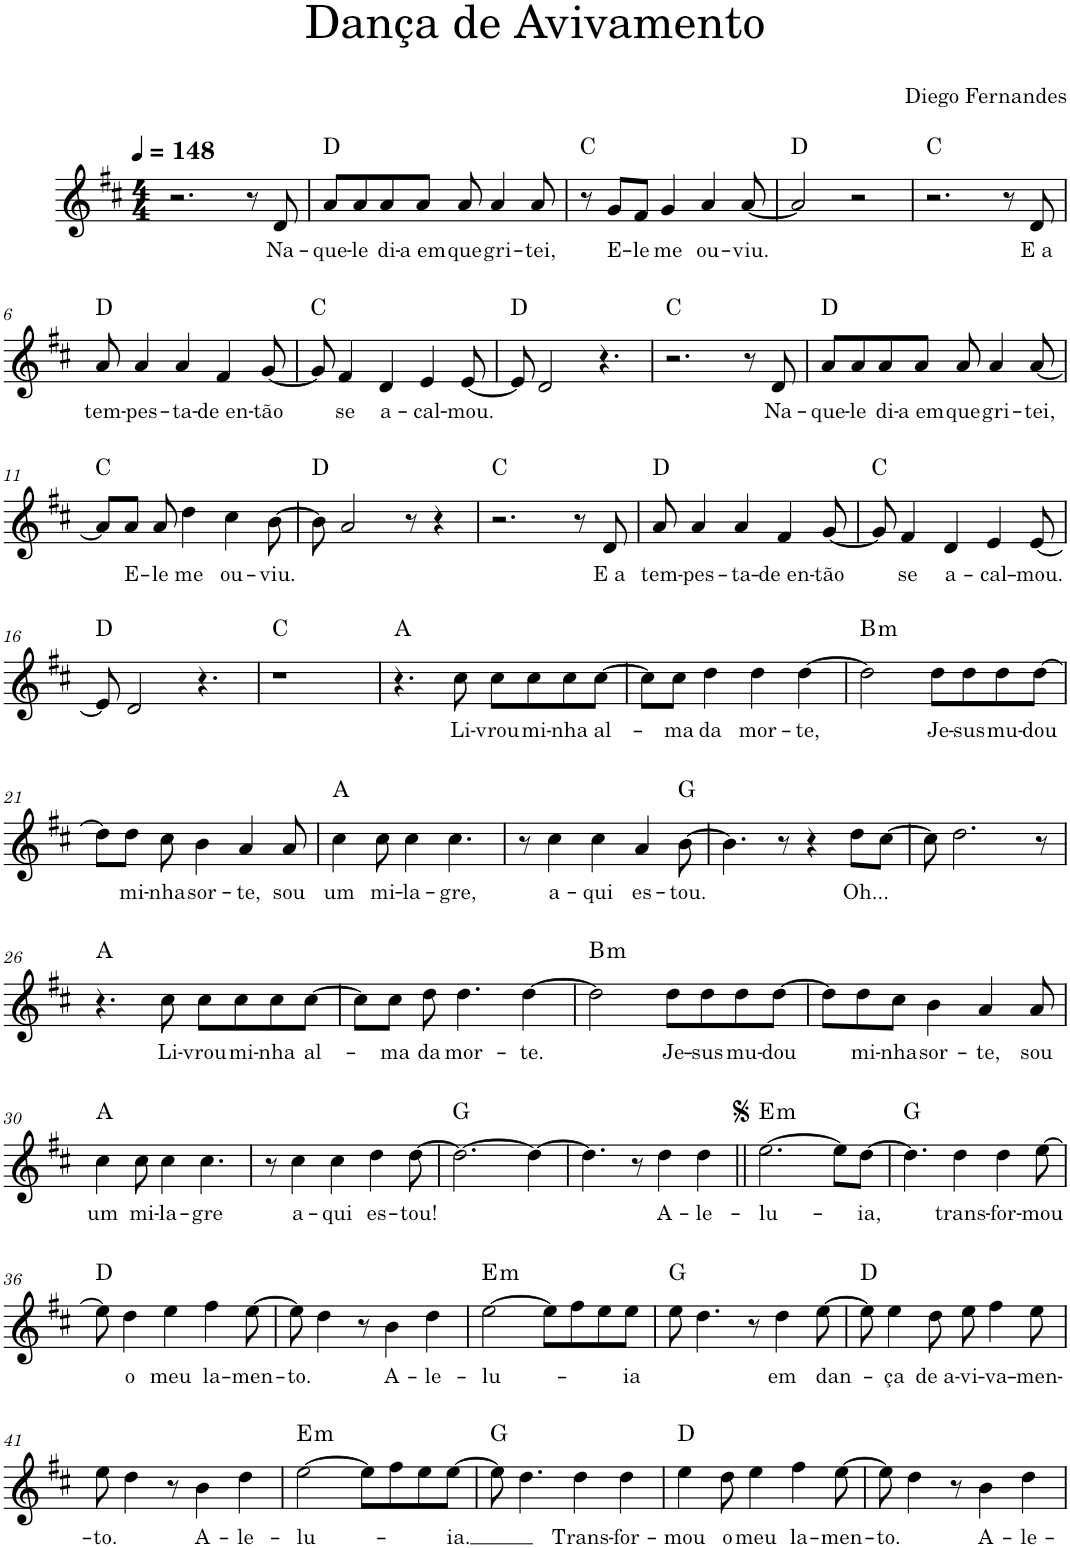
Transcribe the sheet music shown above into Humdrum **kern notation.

**kern	**text	**harte
*part1	*part1	*part1
*staff1	*staff1	*
*I"Voz	*	*
*I'Vo.	*	*
*clefG2	*	*
*k[f#c#]	*	*
*M4/4	*	*
*MM148	*	*
=1	=1	=1
2.r	.	.
8r	.	.
!	!LO:LY:b	!
8d/	Na-	.
=2	=2	=2
!	!LO:LY:b	!
8a/L	-que-	D:maj
!	!LO:LY:b	!
8a/	-le	.
!	!LO:LY:b	!
8a/	di-	.
!	!LO:LY:b	!
8a/J	-a em	.
!	!LO:LY:b	!
8a/	que	.
!	!LO:LY:b	!
4a/	gri-	.
!	!LO:LY:b	!
8a/	-tei,	.
=3	=3	=3
8r	.	C:maj
!	!LO:LY:b	!
8g/L	E-	.
!	!LO:LY:b	!
8f#/J	-le	.
!	!LO:LY:b	!
4g/	me	.
!	!LO:LY:b	!
4a/	ou-	.
!	!LO:LY:b	!
[8a/	-viu.	.
=4	=4	=4
2a/]	.	D:maj
2r	.	.
=5	=5	=5
2.r	.	C:maj
8r	.	.
!	!LO:LY:b	!
8d/	E a	.
!!LO:LB:g=z
=6	=6	=6
!	!LO:LY:b	!
8a/	tem-	D:maj
!	!LO:LY:b	!
4a/	-pes-	.
!	!LO:LY:b	!
4a/	-ta-	.
!	!LO:LY:b	!
4f#/	-de en-	.
!	!LO:LY:b	!
[8g/	-tão	.
=7	=7	=7
8g/]	.	C:maj
!	!LO:LY:b	!
4f#/	se	.
!	!LO:LY:b	!
4d/	a-	.
!	!LO:LY:b	!
4e/	-cal-	.
!	!LO:LY:b	!
[8e/	-mou.	.
=8	=8	=8
8e/]	.	D:maj
2d/	.	.
4.r	.	.
=9	=9	=9
2.r	.	C:maj
8r	.	.
!	!LO:LY:b	!
8d/	Na-	.
=10	=10	=10
!	!LO:LY:b	!
8a/L	-que-	D:maj
!	!LO:LY:b	!
8a/	-le	.
!	!LO:LY:b	!
8a/	di-	.
!	!LO:LY:b	!
8a/J	-a em	.
!	!LO:LY:b	!
8a/	que	.
!	!LO:LY:b	!
4a/	gri-	.
!	!LO:LY:b	!
[8a/	-tei,	.
!!LO:LB:g=z
=11	=11	=11
8a/L]	.	C:maj
!	!LO:LY:b	!
8a/J	E-	.
!	!LO:LY:b	!
8a/	-le	.
!	!LO:LY:b	!
4dd\	me	.
!	!LO:LY:b	!
4cc#\	ou-	.
!	!LO:LY:b	!
[8b\	-viu.	.
=12	=12	=12
8b\]	.	D:maj
2a/	.	.
8r	.	.
4r	.	.
=13	=13	=13
2.r	.	C:maj
8r	.	.
!	!LO:LY:b	!
8d/	E a	.
=14	=14	=14
!	!LO:LY:b	!
8a/	tem-	D:maj
!	!LO:LY:b	!
4a/	-pes-	.
!	!LO:LY:b	!
4a/	-ta-	.
!	!LO:LY:b	!
4f#/	-de en-	.
!	!LO:LY:b	!
[8g/	-tão	.
=15	=15	=15
8g/]	.	C:maj
!	!LO:LY:b	!
4f#/	se	.
!	!LO:LY:b	!
4d/	a-	.
!	!LO:LY:b	!
4e/	-cal-	.
!	!LO:LY:b	!
[8e/	-mou.	.
!!LO:LB:g=z
=16	=16	=16
8e/]	.	D:maj
2d/	.	.
4.r	.	.
=17	=17	=17
1r	.	C:maj
=18	=18	=18
4.r	.	A:maj
!	!LO:LY:b	!
8cc#\	Li-	.
!	!LO:LY:b	!
8cc#\L	-vrou	.
!	!LO:LY:b	!
8cc#\	mi-	.
!	!LO:LY:b	!
8cc#\	-nha	.
!	!LO:LY:b	!
[8cc#\J	al-	.
=19	=19	=19
8cc#\L]	.	.
!	!LO:LY:b	!
8cc#\J	-ma	.
!	!LO:LY:b	!
4dd\	da	.
!	!LO:LY:b	!
4dd\	mor-	.
!	!LO:LY:b	!
[4dd\	-te,	.
=20	=20	=20
!	!	!LO:H:kt=m
2dd\]	.	B:min
!	!LO:LY:b	!
8dd\L	Je-	.
!	!LO:LY:b	!
8dd\	-sus	.
!	!LO:LY:b	!
8dd\	mu-	.
!	!LO:LY:b	!
[8dd\J	-dou	.
!!LO:LB:g=z
=21	=21	=21
8dd\L]	.	.
!	!LO:LY:b	!
8dd\J	mi-	.
!	!LO:LY:b	!
8cc#\	-nha	.
!	!LO:LY:b	!
4b\	sor-	.
!	!LO:LY:b	!
4a/	-te,	.
!	!LO:LY:b	!
8a/	sou	.
=22	=22	=22
!	!LO:LY:b	!
4cc#\	um	A:maj
!	!LO:LY:b	!
8cc#\	mi-	.
!	!LO:LY:b	!
4cc#\	-la-	.
!	!LO:LY:b	!
4.cc#\	-gre,	.
=23	=23	=23
8r	.	.
!	!LO:LY:b	!
4cc#\	a-	.
!	!LO:LY:b	!
4cc#\	-qui	.
!	!LO:LY:b	!
4a/	es-	.
!	!LO:LY:b	!
[8b\	-tou.	G:maj
=24	=24	=24
4.b\]	.	.
8r	.	.
4r	.	.
!	!LO:LY:b	!
8dd\L	Oh...	.
[8cc#\J	.	.
=25	=25	=25
8cc#\]	.	.
2.dd\	.	.
8r	.	.
!!LO:LB:g=z
=26	=26	=26
4.r	.	A:maj
!	!LO:LY:b	!
8cc#\	Li-	.
!	!LO:LY:b	!
8cc#\L	-vrou	.
!	!LO:LY:b	!
8cc#\	mi-	.
!	!LO:LY:b	!
8cc#\	-nha	.
!	!LO:LY:b	!
[8cc#\J	al-	.
=27	=27	=27
8cc#\L]	.	.
!	!LO:LY:b	!
8cc#\J	-ma	.
!	!LO:LY:b	!
8dd\	da	.
!	!LO:LY:b	!
4.dd\	mor-	.
!	!LO:LY:b	!
[4dd\	-te.	.
=28	=28	=28
!	!	!LO:H:kt=m
2dd\]	.	B:min
!	!LO:LY:b	!
8dd\L	Je-	.
!	!LO:LY:b	!
8dd\	-sus	.
!	!LO:LY:b	!
8dd\	mu-	.
!	!LO:LY:b	!
[8dd\J	-dou	.
=29	=29	=29
8dd\L]	.	.
!	!LO:LY:b	!
8dd\	mi-	.
!	!LO:LY:b	!
8cc#\J	-nha	.
!	!LO:LY:b	!
4b\	sor-	.
!	!LO:LY:b	!
4a/	-te,	.
!	!LO:LY:b	!
8a/	sou	.
!!LO:LB:g=z
=30	=30	=30
!	!LO:LY:b	!
4cc#\	um	A:maj
!	!LO:LY:b	!
8cc#\	mi-	.
!	!LO:LY:b	!
4cc#\	-la-	.
!	!LO:LY:b	!
4.cc#\	-gre	.
=31	=31	=31
8r	.	.
!	!LO:LY:b	!
4cc#\	a-	.
!	!LO:LY:b	!
4cc#\	-qui	.
!	!LO:LY:b	!
4dd\	es-	.
!	!LO:LY:b	!
[8dd\	-tou!	.
=32	=32	=32
2.dd\_	.	G:maj
4dd\_	.	.
=33	=33	=33
4.dd\]	.	.
8r	.	.
!	!LO:LY:b	!
4dd\	A-	.
!	!LO:LY:b	!
4dd\	-le-	.
=34||	=34||	=34||
!	!LO:LY:b	!LO:H:kt=m
[2.ee\	-lu-	E:min
8ee\L]	.	.
!	!LO:LY:b	!
[8dd\J	-ia,	.
=35	=35	=35
4.dd\]	.	G:maj
!	!LO:LY:b	!
4dd\	trans-	.
!	!LO:LY:b	!
4dd\	-for-	.
!	!LO:LY:b	!
[8ee\	-mou	.
!!LO:LB:g=z
=36	=36	=36
8ee\]	.	D:maj
!	!LO:LY:b	!
4dd\	o	.
!	!LO:LY:b	!
4ee\	meu	.
!	!LO:LY:b	!
4ff#\	la-	.
!	!LO:LY:b	!
[8ee\	-men-	.
=37	=37	=37
!	!LO:LY:b	!
8ee\]	-to.	.
4dd\	.	.
8r	.	.
!	!LO:LY:b	!
4b\	A-	.
!	!LO:LY:b	!
4dd\	-le-	.
=38	=38	=38
!	!LO:LY:b	!LO:H:kt=m
[2ee\	-lu-	E:min
8ee\L]	.	.
8ff#\	.	.
8ee\	.	.
!	!LO:LY:b	!
8ee\J	ia	.
=39	=39	=39
8ee\	.	G:maj
4.dd\	.	.
8r	.	.
!	!LO:LY:b	!
4dd\	em	.
!	!LO:LY:b	!
[8ee\	dan-	.
=40	=40	=40
8ee\]	.	D:maj
!	!LO:LY:b	!
4ee\	-ça	.
!	!LO:LY:b	!
8dd\	de a-	.
!	!LO:LY:b	!
8ee\	-vi-	.
!	!LO:LY:b	!
4ff#\	-va-	.
!	!LO:LY:b	!
8ee\	-men-	.
!!LO:LB:g=z
=41	=41	=41
!	!LO:LY:b	!
8ee\	-to.	.
4dd\	.	.
8r	.	.
!	!LO:LY:b	!
4b\	A-	.
!	!LO:LY:b	!
4dd\	-le-	.
=42	=42	=42
!	!LO:LY:b	!LO:H:kt=m
[2ee\	-lu-	E:min
8ee\L]	.	.
8ff#\	.	.
8ee\	.	.
!	!LO:LY:b	!
[8ee\J	-ia.	.
=43	=43	=43
8ee\]	.	G:maj
4.dd\	.	.
!	!LO:LY:b	!
4dd\	Trans-	.
!	!LO:LY:b	!
4dd\	-for-	.
=44	=44	=44
!	!LO:LY:b	!
4ee\	-mou	D:maj
!	!LO:LY:b	!
8dd\	o	.
!	!LO:LY:b	!
4ee\	meu	.
!	!LO:LY:b	!
4ff#\	la-	.
!	!LO:LY:b	!
[8ee\	-men-	.
=45	=45	=45
!	!LO:LY:b	!
8ee\]	-to.	.
4dd\	.	.
8r	.	.
!	!LO:LY:b	!
4b\	A-	.
!	!LO:LY:b	!
4dd\	-le-	.
=	=	=
*-	*-	*-
